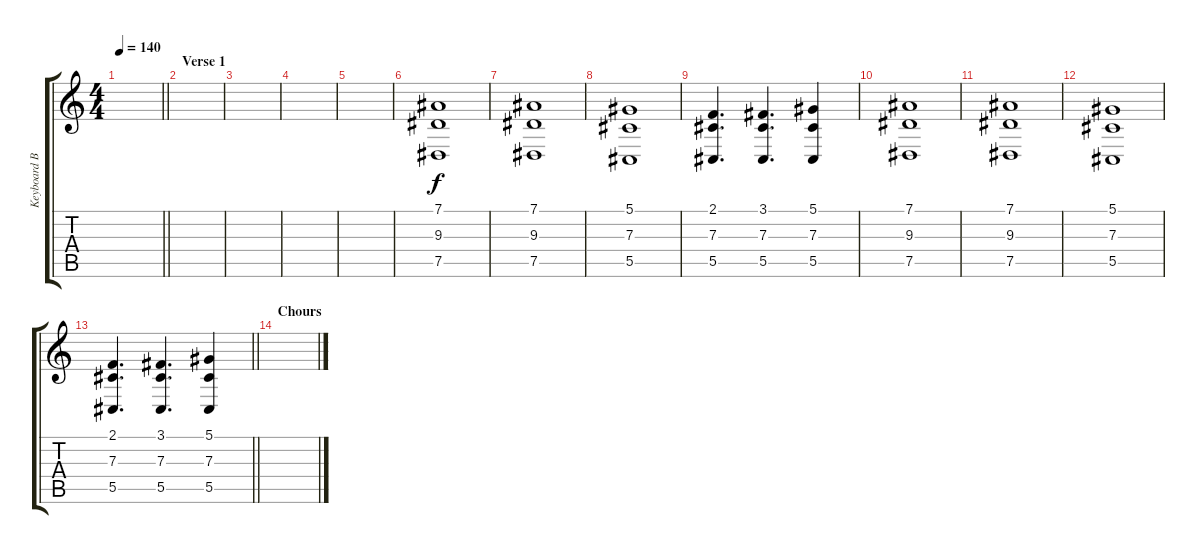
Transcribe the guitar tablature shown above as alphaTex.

\track ("Keyboard Backup" "Keyboard B") {instrument choiraahs}
\staff {score tabs}
\tuning (Eb4 Bb3 Gb3 Db3 Ab2 Eb2) {hide}
\ts (4 4)
\tempo 140
\clef g2
\barLineRight lightlight
\ks c
|
\section ("" "Verse 1")
|
|
|
|
(7.1 9.3 7.5).1 |
(7.1 9.3 7.5).1 |
(5.1 7.3 5.5).1 |
(2.1 7.3 5.5).4{d} (3.1 7.3 5.5).4{d} (5.1 7.3 5.5).4 |
(7.1 9.3 7.5).1 |
(7.1 9.3 7.5).1 |
(5.1 7.3 5.5).1 |
\barLineRight lightlight
(2.1 7.3 5.5).4{d} (3.1 7.3 5.5).4{d} (5.1 7.3 5.5).4 |
\section ("" "Chours")
